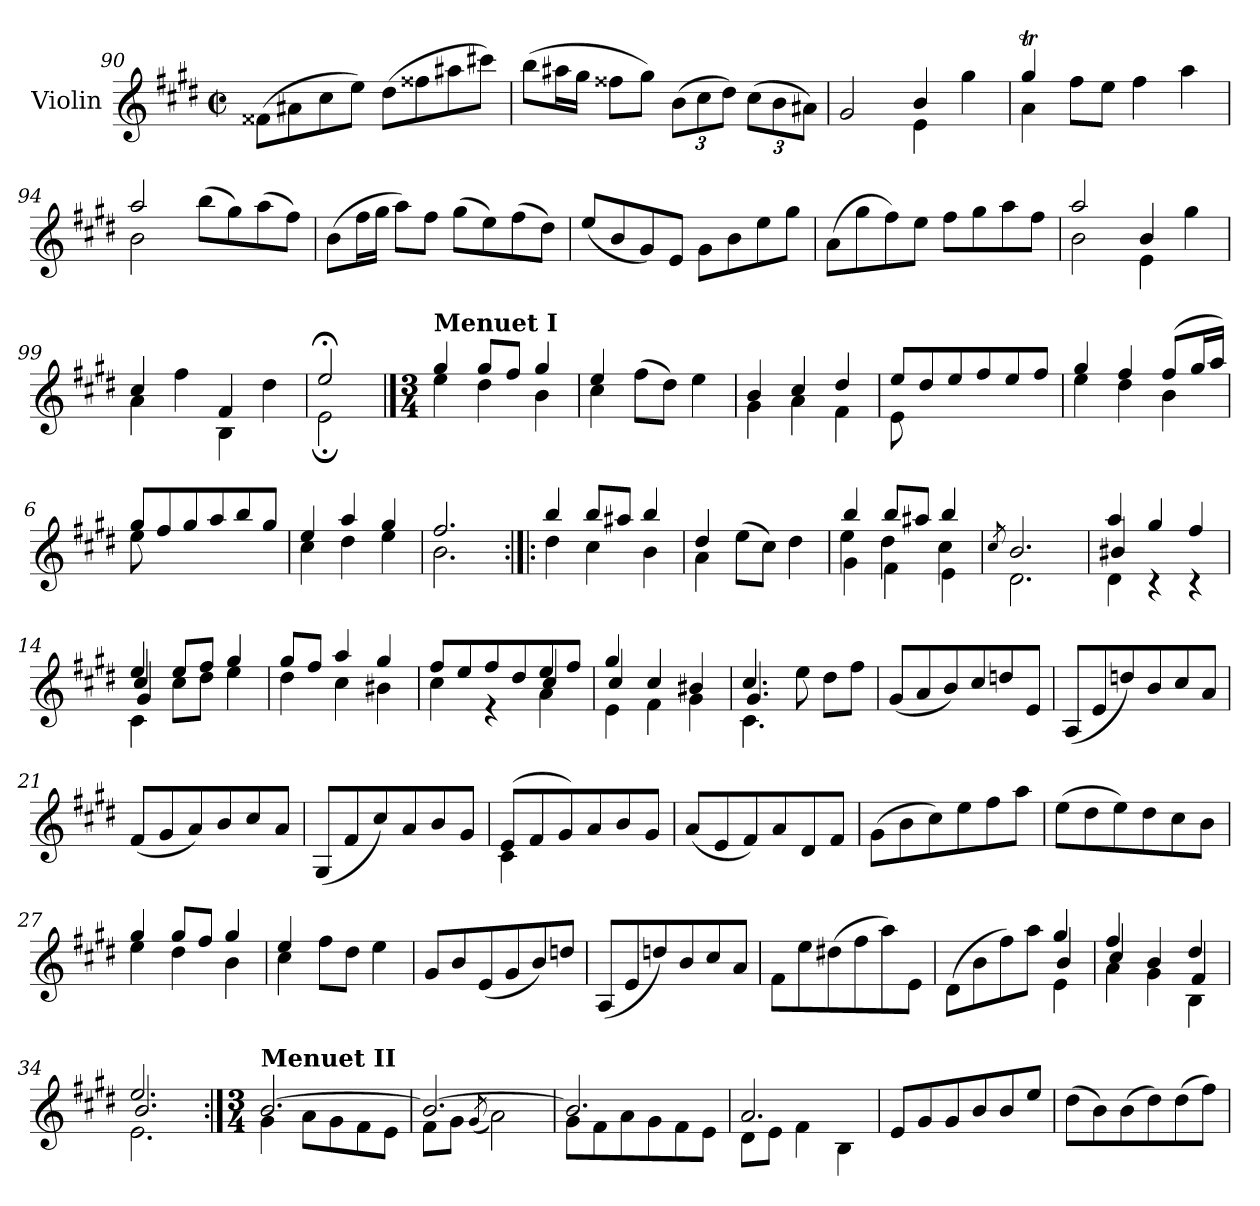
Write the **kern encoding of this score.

**kern
*part1
*staff1
*I"Violin
*I'Vln.
!!LO:LB:g=z
*clefG2
*k[f#c#g#d#]
*M2/2
*met(c|)
=90
(>8f##X\L
8a#X\
8cc#\
8ee\J)
(>8dd#\L
8ff##X\
8aa#X\
8ccc#X\J)
=91
(>8bb\L
16aa#X\L
16gg#\JJ
8ff##X\L
8gg#\J)
*Xbrackettup
(>12b\L
12cc#\
12dd#\J)
(>12cc#\L
12b\
12a#X\J)
=92
*^
2g#/	2ryy
4b/	4e\
4gg#\	4ryy
=93	=93
4gg#t/	4a\
8ff#\L	4ryy
8ee\J	.
4ff#\	2ryy
4aa\	.
=94	=94
2aa/	2b\
(>8bb\L	2ryy
8gg#\)	.
(>8aa\	.
8ff#\J)	.
*v	*v
!!LO:LB:g=z
=95
(>8b\L
16ff#\L
16gg#\JJ
8aa\L)
8ff#\J
(>8gg#\L
8ee\)
(>8ff#\
8dd#\J)
=96
(<8ee/L
8b/
8g#/)
8e/J
8g#\L
8b\
8ee\
8gg#\J
=97
(>8a\L
8gg#\
8ff#\)
8ee\J
8ff#\L
8gg#\
8aa\
8ff#\J
=98
*^
2aa/	2b\
4b/	4e\
4gg#\	4ryy
=99	=99
4cc#/	4a\
4ff#\	4ryy
4f#/	4B\
4dd#\	4ryy
=100	=100
2ee;</	2e;\
!!LO:PB:g=z	!!
==1	==1
*M3/4	*
!LO:TX:a:B:t=Menuet I	!
4gg#/	4ee\
8gg#/L	4dd#\
8ff#/J	.
4gg#/	4b\
=2	=2
4ee/	4cc#\
(>8ff#\L	4ryy
8dd#\J)	.
4ee\	4ryy
=3	=3
4b/	4g#\
4cc#/	4a\
4dd#/	4f#\
=4	=4
8ee/L	8e\
8dd#/	8ryy
8ee/	4ryy
8ff#/	.
8ee/	4ryy
8ff#/J	.
=5	=5
4gg#/	4ee\
4ff#/	4dd#\
(>8ff#/L	4b\
16gg#/L	.
16aa/JJ)	.
=6	=6
8gg#/L	8ee\
8ff#/	8ryy
8gg#/	4ryy
8aa/	.
8bb/	4ryy
8gg#/J	.
=7	=7
4ee/	4cc#\
4aa/	4dd#\
4gg#/	4ee\
=8	=8
2.ff#/	2.b\
!!LO:LB:g=z	!!
=9:|!|:	=9:|!|:
4bb/	4dd#\
8bb/L	4cc#\
8aa#X/J	.
4bb/	4b\
=10	=10
4dd#/	4a\
(>8ee\L	4ryy
8cc#\J)	.
4dd#\	4ryy
=11	=11
*	*^
4bb/	4g#\	4ee\
8bb/L	4f#\	4dd#\
8aa#X/J	.	.
4bb/	4e\	4cc#\
*v	*v	*v
=12
8qcc#/
*^
2.b/	2.d#\
=13	=13
*	*^
4aa/	4d#\	4b#X/
4gg#/	4r	4ryy
4ff#/	4r	4ryy
=14	=14	=14
*	*	*^
4ee/	4c#\	4cc#/	4g#/
8ee/L	8cc#\L	4ryy	4ryy
8ff#/J	8dd#\J	.	.
4gg#/	4ee\	4ryy	4ryy
*	*v	*v	*v
=15	=15
8gg#/L	4dd#\
8ff#/J	.
4aa/	4cc#\
4gg#/	4b#X\
!!LO:LB:g=z	!!
=16	=16
*	*^
8ff#/L	4cc#\	2ryy
8ee/	.	.
8ff#/	4r	.
8dd#/	.	.
8ee/	4a\	4cc#/
8ff#/J	.	.
=17	=17	=17
4gg#/	4e\	4cc#/
4cc#/	4f#\	4ryy
4b#X/	4g#\	4ryy
=18	=18	=18
4.cc#/	4.c#\	4.g#/
8ee\	8ryy	8ryy
8dd#\L	4ryy	4ryy
8ff#\J	.	.
*v	*v	*v
=19
(<8g#/L
8a/
8b/)
8cc#/
8ddn/
8e/J
=20
(<8A/L
8e/
8ddn/)
8b/
8cc#/
8a/J
=21
(<8f#/L
8g#/
8a/)
8b/
8cc#/
8a/J
!!LO:LB:g=z
=22
(<8G#/L
8f#/
8cc#/)
8a/
8b/
8g#/J
=23
*^
(>8e/L	4c#\
8f#/	.
8g#/)	4ryy
8a/	.
8b/	4ryy
8g#/J	.
*v	*v
=24
(<8a/L
8e/
8f#/)
8a/
8d#/
8f#/J
=25
(>8g#\L
8b\
8cc#\)
8ee\
8ff#\
8aa\J
=26
(>8ee\L
8dd#\
8ee\)
8dd#\
8cc#\
8b\J
=27
*^
4gg#/	4ee\
8gg#/L	4dd#\
8ff#/J	.
4gg#/	4b\
!!LO:LB:g=z	!!
=28	=28
4ee/	4cc#\
8ff#\L	4ryy
8dd#\J	.
4ee\	4ryy
*v	*v
=29
8g#/L
8b/
(<8e/
8g#/
8b/)
8ddn/J
=30
(<8A/L
8e/
8ddn/)
8b/
8cc#/
8a/J
=31
8f#\L
8ee\
(>8dd#X\
8ff#\
8aa\)
8e\J
=32
*^
*	*^
(>8d#\L	2ryy	2ryy
8b\	.	.
8ff#\)	.	.
8aa\J	.	.
4gg#/	4e\	4b/
=33	=33	=33
4ff#/	4a\	4cc#/
4b/	4g#\	4ryy
4dd#/	4B\	4f#/
=34	=34	=34
2.ee/	2.e\	2.b/
*v	*v	*v
!!LO:LB:g=z
=1:|!
*M3/4
*^
*	*^
!LO:TX:a:B:t=Menuet II	!	!
*	*v	*v
[2.b/	4g#\
.	8a\L
.	8g#\
.	8f#\
.	8e\J
=2	=2
2.b/_	8f#\L
.	8g#\J
.	(<8qg#/
.	2a\)
=3	=3
2.b/]	8g#\L
.	8f#\
.	8a\
.	8g#\
.	8f#\
.	8e\J
=4	=4
2.a/	8d#\L
.	8e\J
.	4f#\
.	4B\
*v	*v
=5
8e/L
8g#/
8g#/
8b/
8b/
8ee/J
!!LO:LB:g=z
=6
(>8dd#\L
8b\)
(>8b\
8dd#\)
(>8dd#\
8ff#\J)
=
*-
